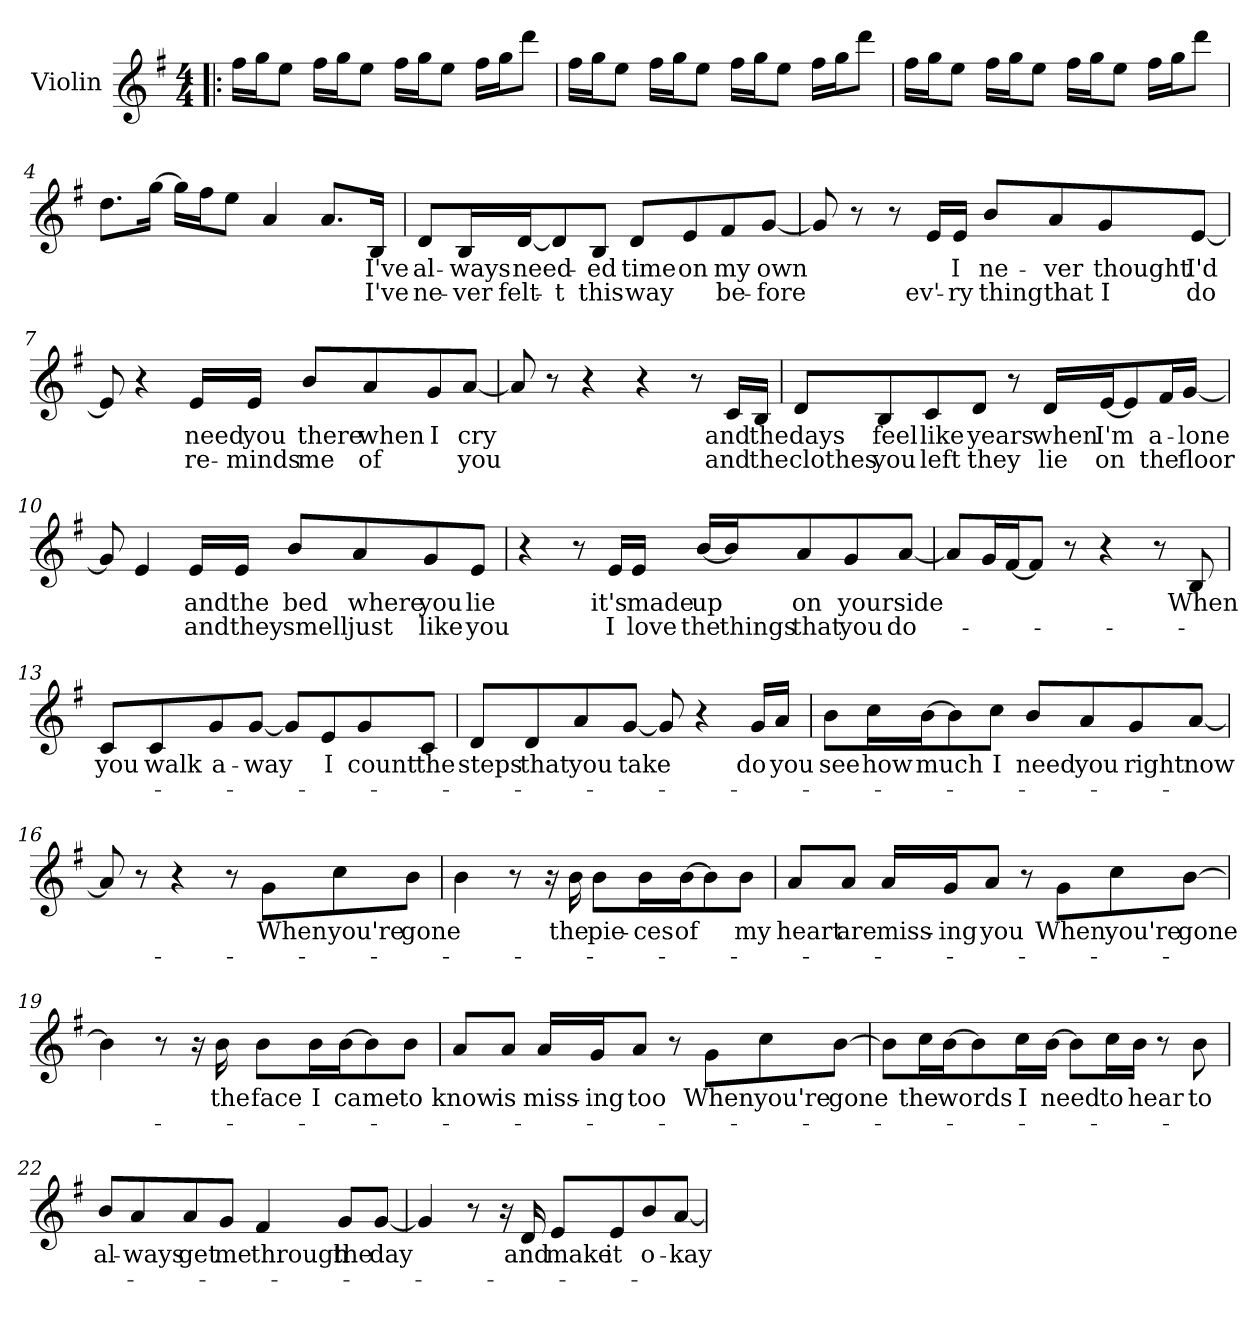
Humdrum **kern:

**kern	**text	**text
*part1	*part1	*part1
*staff1	*staff1	*staff1
*I"Violin	*	*
*I'Vln	*	*
*clefG2	*	*
*k[f#]	*	*
*G:	*	*
*M4/4	*	*
=1!|:	=1!|:	=1!|:
16ff#\LL	.	.
16gg\J	.	.
8ee\J	.	.
16ff#\LL	.	.
16gg\J	.	.
8ee\J	.	.
16ff#\LL	.	.
16gg\J	.	.
8ee\J	.	.
16ff#\LL	.	.
16gg\J	.	.
8ddd\J	.	.
=2	=2	=2
16ff#\LL	.	.
16gg\J	.	.
8ee\J	.	.
16ff#\LL	.	.
16gg\J	.	.
8ee\J	.	.
16ff#\LL	.	.
16gg\J	.	.
8ee\J	.	.
16ff#\LL	.	.
16gg\J	.	.
8ddd\J	.	.
=3	=3	=3
16ff#\LL	.	.
16gg\J	.	.
8ee\J	.	.
16ff#\LL	.	.
16gg\J	.	.
8ee\J	.	.
16ff#\LL	.	.
16gg\J	.	.
8ee\J	.	.
16ff#\LL	.	.
16gg\J	.	.
8ddd\J	.	.
=4	=4	=4
8.dd\L	.	.
[16gg\Jk	.	.
16gg\LL]	.	.
16ff#\J	.	.
8ee\J	.	.
4a/	.	.
8.a/L	.	.
16B/Jk	I've	I've
!!LO:LB:g=z
=5	=5	=5
8d/L	al-	ne-
16B/L	-ways	-ver
[16d/J	need-	felt-
8d/]	.	-t
8B/J	-ed	this
8d/L	time	way
8e/	on	.
8f#/	my	be-
[8g/J	own	-fore
=6	=6	=6
8g/]	.	.
8r	.	.
8r	.	.
16e/LL	.	ev'-
16e/JJ	I	-ry
8b/L	ne-	thing
8a/	-ver	that
8g/	thought	I
[8e/J	I'd	do
!!LO:LB:g=z
=7	=7	=7
8e/]	.	.
4r	.	.
16e/LL	need	re-
16e/JJ	you	-minds
8b/L	there	me
8a/	when	of
8g/	I	.
[8a/J	cry	you
=8	=8	=8
8a/]	.	.
8r	.	.
4r	.	.
4r	.	.
8r	.	.
16c/LL	and	and
16B/JJ	the	the
!!LO:LB:g=z
=9	=9	=9
8d/L	days	clothes
8B/	feel	you
8c/	like	left
8d/J	years	they
8r	.	.
16d/LL	when	lie
[16e/J	I'm	on
8e/]	.	.
16f#/L	a-	the
[16g/JJ	-lone	floor
=10	=10	=10
8g/]	.	.
4e/	.	.
16e/LL	and	and
16e/JJ	the	they
8b/L	bed	smell
8a/	where	just
8g/	you	like
8e/J	lie	you
!!LO:LB:g=z
=11	=11	=11
4r	.	.
8r	.	.
16e/LL	it's	I
16e/JJ	made	love
[16b/LL	up	the
16b/J]	.	things
8a/	on	that
8g/	your	you
[8a/J	side	do-
=12	=12	=12
8a/L]	.	.
16g/L	.	.
[16f#/J	.	.
8f#/J]	.	.
8r	.	.
4r	.	.
8r	.	.
8B/	When	.
!!LO:LB:g=z
=13	=13	=13
8c/L	you	.
8c/	walk	.
8g/	a-	.
[8g/J	-way	.
8g/L]	.	.
8e/	I	.
8g/	count	.
8c/J	the	.
=14	=14	=14
8d/L	steps	.
8d/	that	.
8a/	you	.
[8g/J	take	.
8g/]	.	.
4r	.	.
16g/LL	do	.
16a/JJ	you	.
=15	=15	=15
8b\L	see	.
16cc\L	how	.
[16b\J	much	.
8b\]	.	.
8cc\J	I	.
8b/L	need	.
8a/	you	.
8g/	right	.
[8a/J	now	.
!!LO:LB:g=z
=16	=16	=16
8a/]	.	.
8r	.	.
4r	.	.
8r	.	.
8g\L	When	.
8cc\	you're	.
8b\J	gone	.
=17	=17	=17
4b\	.	.
8r	.	.
16r	.	.
16b\	the	.
8b\L	pie-	.
16b\L	-ces	.
[16b\J	of	.
8b\]	.	.
8b\J	my	.
=18	=18	=18
8a/L	heart	.
8a/J	are	.
16a/LL	miss-	.
16g/J	-ing	.
8a/J	you	.
8r	.	.
8g\L	When	.
8cc\	you're	.
[8b\J	gone	.
!!LO:LB:g=z
=19	=19	=19
4b\]	.	.
8r	.	.
16r	.	.
16b\	the	.
8b\L	face	.
16b\L	I	.
[16b\J	came	.
8b\]	.	.
8b\J	to	.
=20	=20	=20
8a/L	know	.
8a/J	is	.
16a/LL	miss-	.
16g/J	-ing	.
8a/J	too	.
8r	.	.
8g\L	When	.
8cc\	you're	.
[8b\J	gone	.
!!LO:PB:g=z
=21	=21	=21
8b\L]	.	.
16cc\L	the	.
[16b\J	words	.
8b\]	.	.
16cc\L	I	.
[16b\JJ	need	.
8b\L]	.	.
16cc\L	to	.
16b\JJ	hear	.
8r	.	.
8b\	to	.
=22	=22	=22
8b/L	al-	.
8a/	-ways	.
8a/	get	.
8g/J	me	.
4f#/	through	.
8g/L	the	.
[8g/J	day	.
=23	=23	=23
4g/]	.	.
8r	.	.
16r	.	.
16d/	and	.
8e/L	make	.
8e/	it	.
8b/	o-	.
[8a/J	-kay	.
=	=	=
*-	*-	*-
